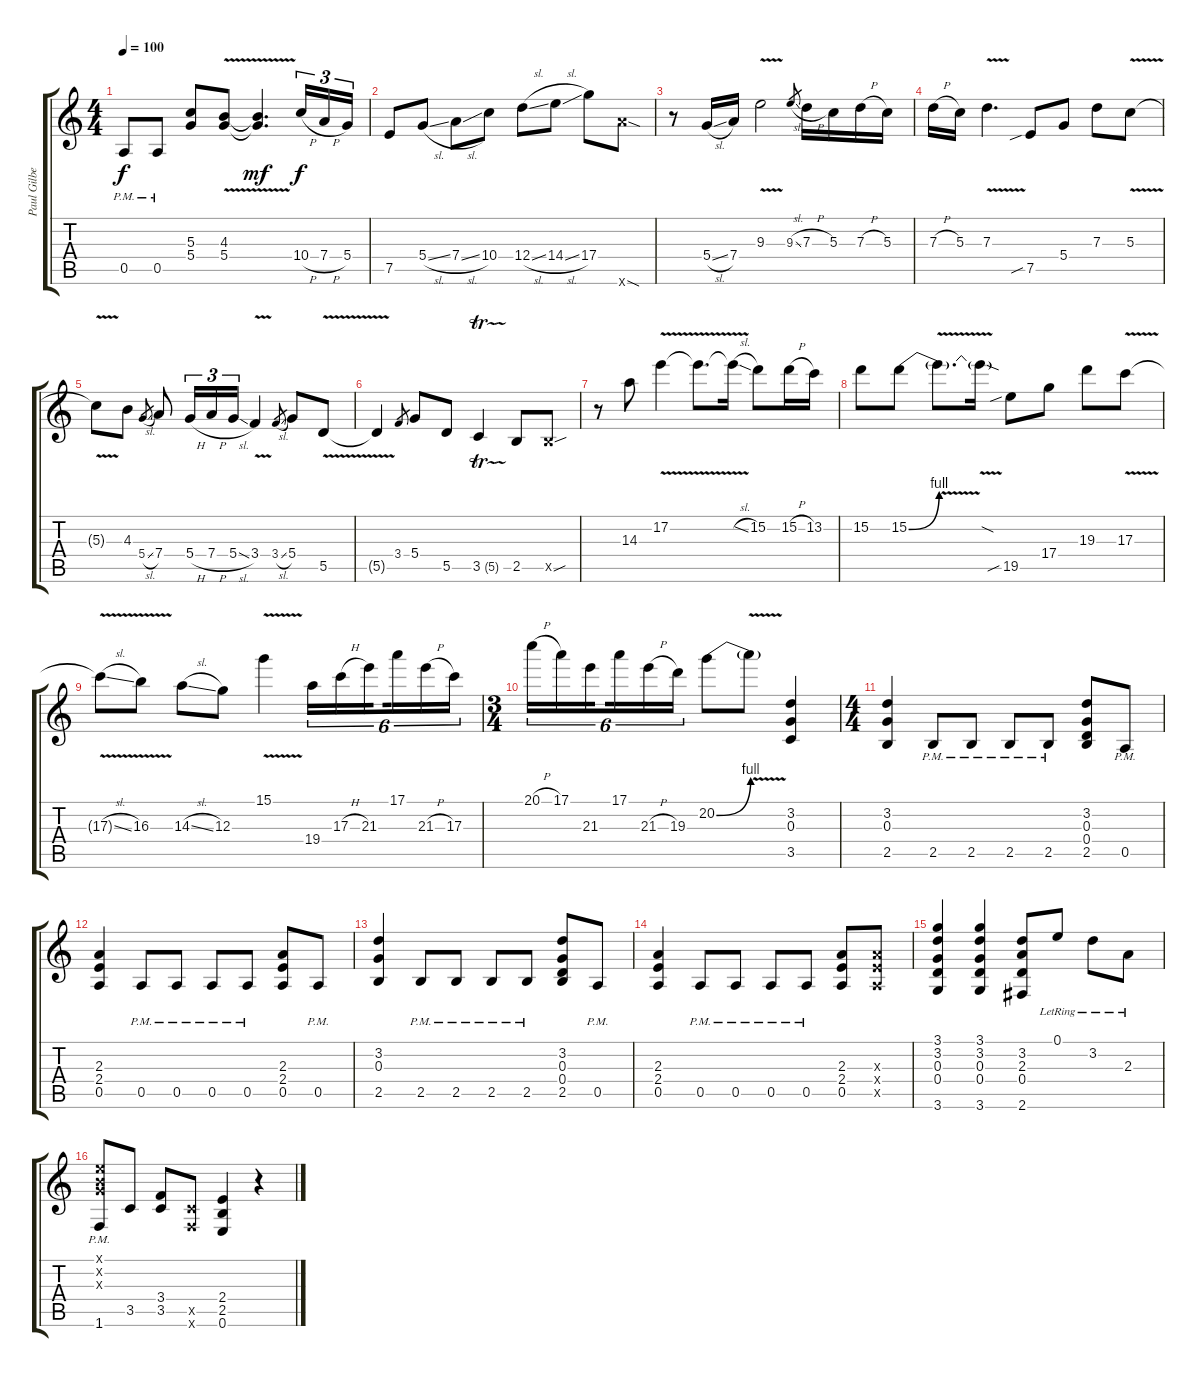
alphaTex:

\track ("Paul Gilbert" "Paul Gilbe") {instrument overdrivenguitar}
\staff {score tabs}
\tuning (E4 B3 G3 D3 A2 E2) {hide}
\ts (4 4)
\tempo 100
\clef g2
\ks c
0.5{pm}.8{dy f} 0.5{pm}.8 (5.3 5.4).8 (4.3{v} 5.4{v}).8 (4.3{v t} 5.4{v t}).4{d dy mf} 10.4{h}.16{tu (3 2) dy f} 7.4{h}.16{tu (3 2)} 5.4.16{tu (3 2)} |
7.5.8 5.4{sl}.8 7.4{sl}.8 10.4.8 12.4{sl}.8 14.4{sl}.8 17.4.8 17.6{sod x}.8 |
r.8 5.4{sl}.16{volume 15 instrument distortionguitar} 7.4.16 9.3{v}.2 9.3{sl}.8{gr} 7.3{h}.16 5.3.16 7.3{h}.16 5.3.16 |
7.3{h}.16 5.3.16 7.3{v}.4{d} 7.5{sib}.8 5.4.8 7.3.8 5.3{v}.8 |
5.3{v t}.8 4.3.8 5.4{sl}.8{gr} 7.4.8 5.4{h}.16{tu (3 2)} 7.4{h}.16{tu (3 2)} 5.4{sl}.16{tu (3 2)} 3.4{v}.4 3.4{sl}.8{gr} 5.4.8 5.5{v}.8 |
5.5{v t}.4 3.4.8{gr} 5.4.8 5.5.8 3.5{tr (5 32)}.4 2.5.8 2.5{sou x}.8 |
r.8 14.3.8 17.2{v}.4 17.2{v t}.8{d} 17.2{sl t}.16 15.2.8 15.2{h}.16 13.2.16 |
15.2.8 15.2{be (bend 0 0 60 4)}.8 15.2{v t}.8{d} 15.2{sod t}.16 19.5{sib}.8 17.4.8 19.3.8 17.3{v}.8 |
17.3{sl t}.8 16.3{v}.8 14.3{sl}.8 12.3.8 15.1{v}.4 19.4.16{tu (6 4)} 17.3{h}.16{tu (6 4)} 21.3.16{tu (6 4) beam splitsecondary} 17.1.16{tu (6 4)} 21.3{h}.16{tu (6 4)} 17.3.16{tu (6 4)} |
\ts (3 4)
20.1{h}.16{tu (6 4)} 17.1.16{tu (6 4)} 21.3.16{tu (6 4) beam splitsecondary} 17.1.16{tu (6 4)} 21.3{h}.16{tu (6 4)} 19.3.16{tu (6 4)} 20.2{be (bend 0 0 60 4)}.8 20.2{v t}.8 (3.2 0.3 3.5).4{volume 13 instrument overdrivenguitar} |
\ts (4 4)
(3.2 0.3 2.5).4 2.5{pm}.8 2.5{pm}.8 2.5{pm}.8 2.5{pm}.8 (3.2 0.3 0.4 2.5).8 0.5{pm}.8 |
(2.3 2.4 0.5).4 0.5{pm}.8 0.5{pm}.8 0.5{pm}.8 0.5{pm}.8 (2.3 2.4 0.5).8 0.5{pm}.8 |
(3.2 0.3 2.5).4 2.5{pm}.8 2.5{pm}.8 2.5{pm}.8 2.5{pm}.8 (3.2 0.3 0.4 2.5).8 0.5{pm}.8 |
(2.3 2.4 0.5).4 0.5{pm}.8 0.5{pm}.8 0.5{pm}.8 0.5{pm}.8 (2.3 2.4 0.5).8 (2.3{x} 2.4{x} 0.5{x}).8 |
(3.1 3.2 0.3 0.4 3.6).4 (3.1 3.2 0.3 0.4 3.6).4 (3.2 2.3 0.4 2.6).8 0.1{lr}.8 3.2{lr}.8 2.3{lr}.8 |
(0.1{x} 0.2{x} 0.3{x} 1.6{pm}).8 3.5.8 (3.4 3.5).8 (3.5{x} 1.6{x}).8 (2.4 2.5 0.6).4 r.4
